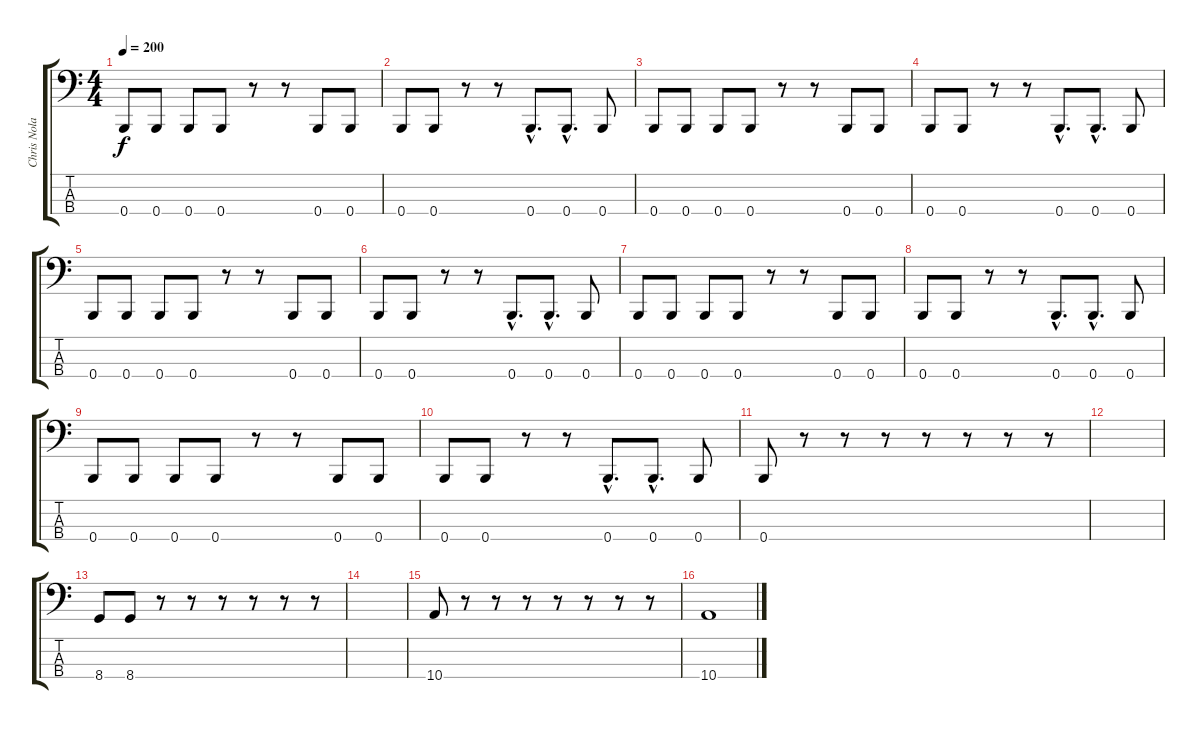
\track ("Chris Nolan" "Chris Nola") {instrument electricbassfinger}
\staff {score tabs}
\tuning (E2 B1 Gb1 B0) {hide}
\ts (4 4)
\tempo 200
\clef f4
\ks c
0.4.8{dy f} 0.4.8 0.4.8 0.4.8 r.8 r.8 0.4.8 0.4.8 |
0.4.8 0.4.8 r.8 r.8 0.4{hac}.8{d} 0.4{hac}.8{d} 0.4.8 |
0.4.8 0.4.8 0.4.8 0.4.8 r.8 r.8 0.4.8 0.4.8 |
0.4.8 0.4.8 r.8 r.8 0.4{hac}.8{d} 0.4{hac}.8{d} 0.4.8 |
0.4.8 0.4.8 0.4.8 0.4.8 r.8 r.8 0.4.8 0.4.8 |
0.4.8 0.4.8 r.8 r.8 0.4{hac}.8{d} 0.4{hac}.8{d} 0.4.8 |
0.4.8 0.4.8 0.4.8 0.4.8 r.8 r.8 0.4.8 0.4.8 |
0.4.8 0.4.8 r.8 r.8 0.4{hac}.8{d} 0.4{hac}.8{d} 0.4.8 |
0.4.8 0.4.8 0.4.8 0.4.8 r.8 r.8 0.4.8 0.4.8 |
0.4.8 0.4.8 r.8 r.8 0.4{hac}.8{d} 0.4{hac}.8{d} 0.4.8 |
0.4.8 r.8 r.8 r.8 r.8 r.8 r.8 r.8 |
|
8.4.8 8.4.8 r.8 r.8 r.8 r.8 r.8 r.8 |
|
10.4.8 r.8 r.8 r.8 r.8 r.8 r.8 r.8 |
10.4.1
